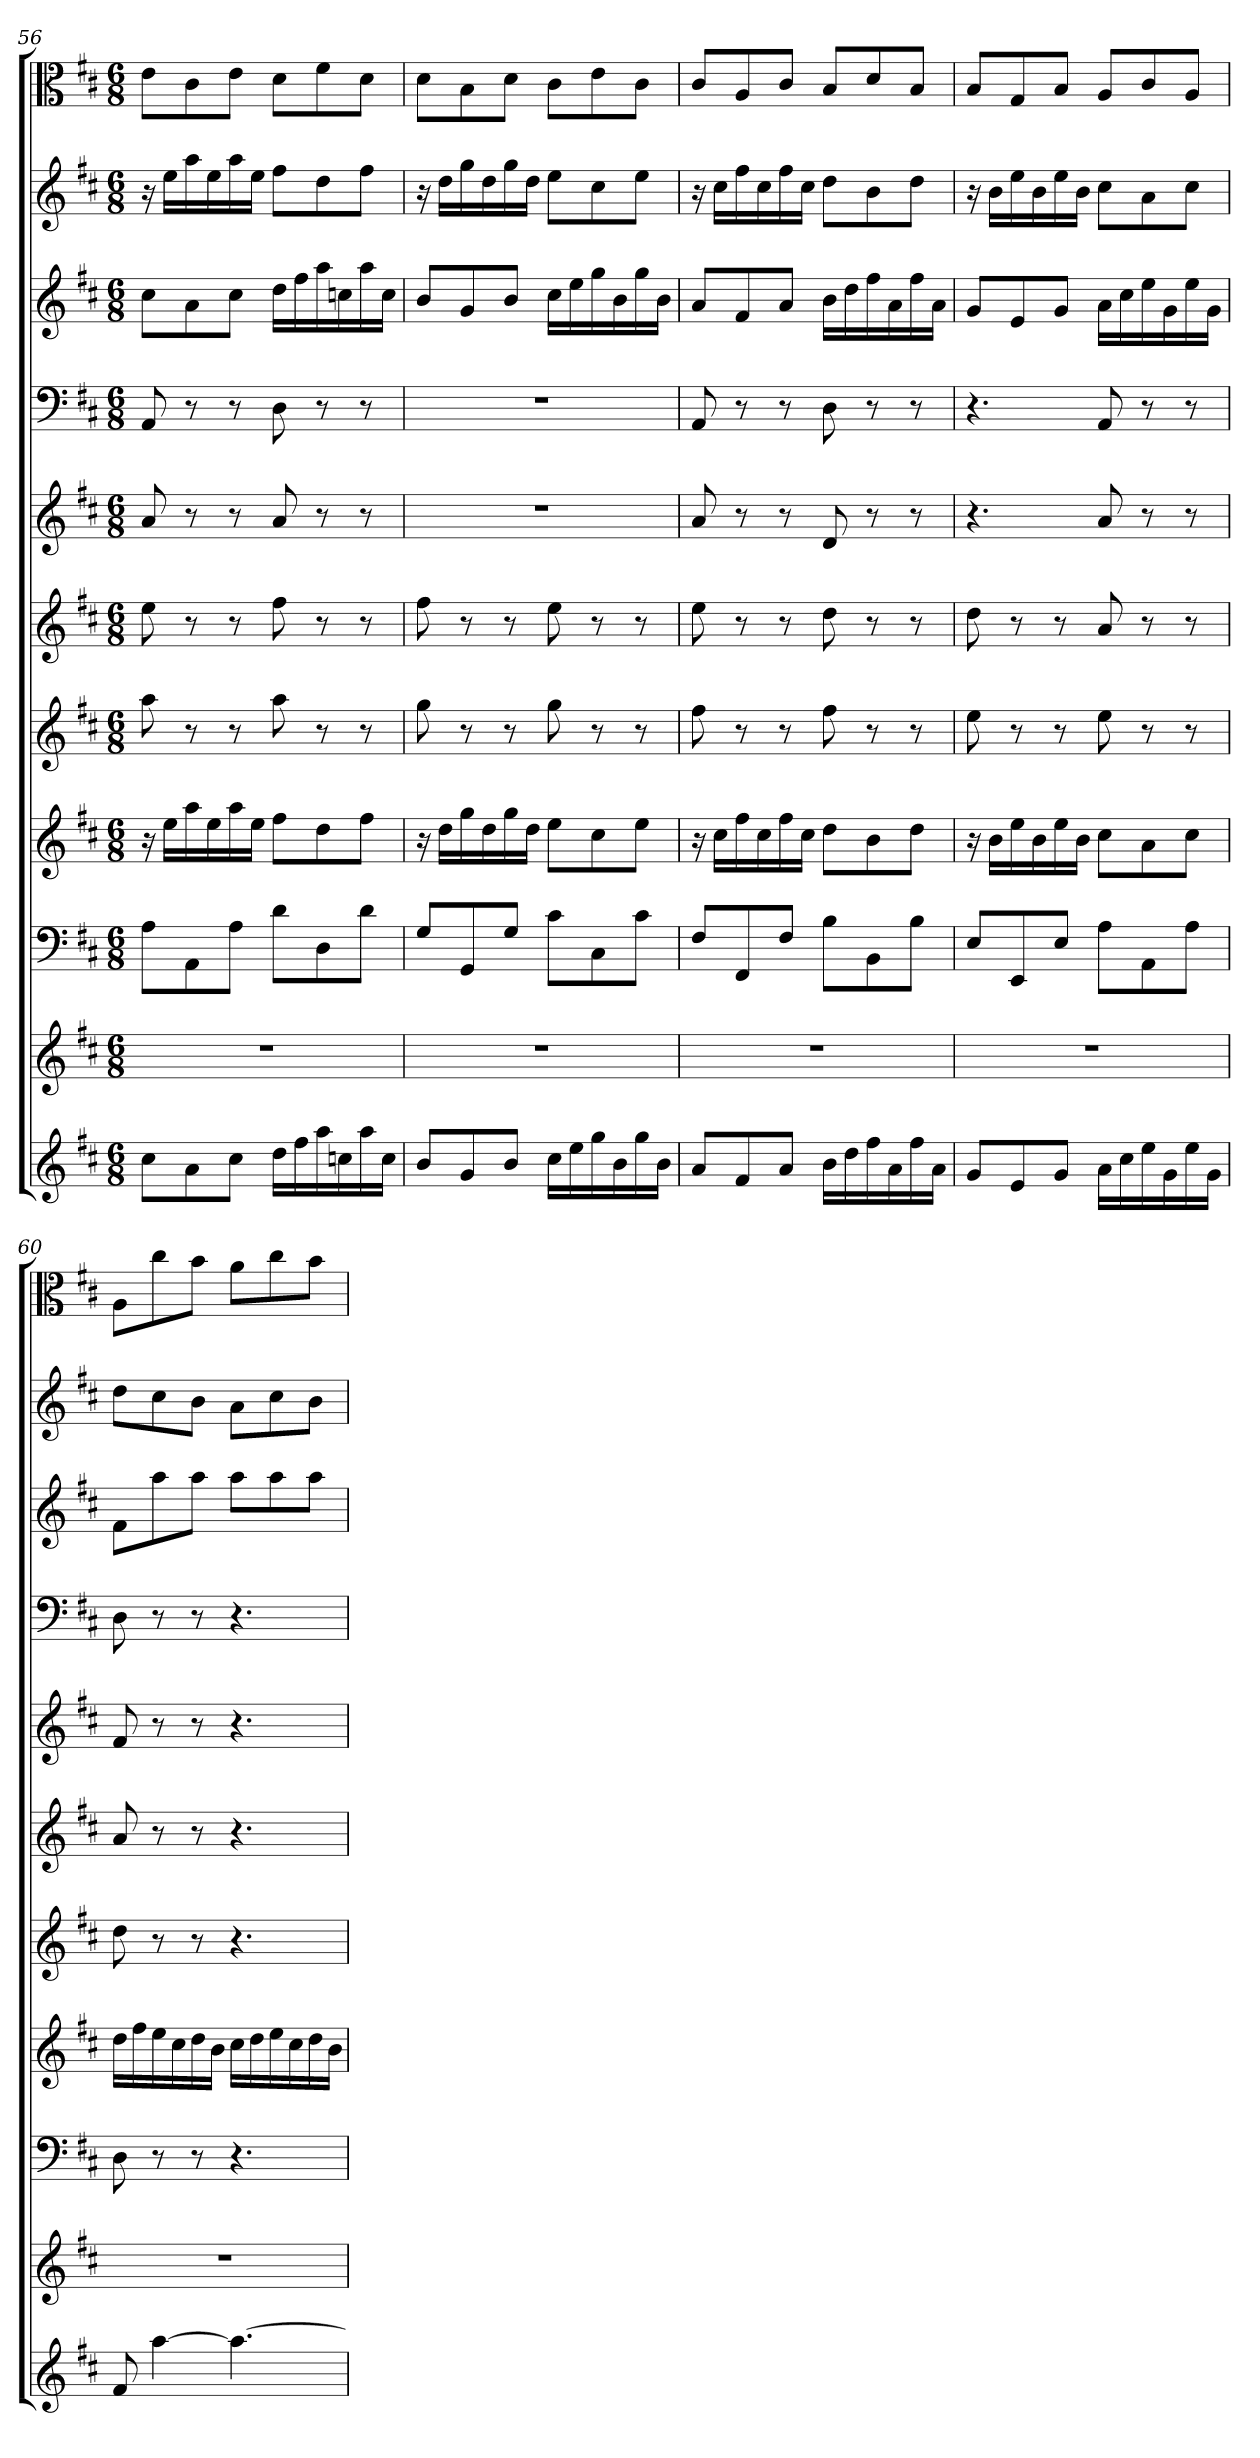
**kern	**kern	**kern	**kern	**kern	**kern	**kern	**kern	**kern	**kern	**kern
*part11	*part10	*part9	*part8	*part7	*part6	*part5	*part4	*part3	*part2	*part1
*staff11	*staff10	*staff9	*staff8	*staff7	*staff6	*staff5	*staff4	*staff3	*staff2	*staff1
*clefG2	*clefG2	*clefF4	*clefG2	*clefG2	*clefG2	*clefG2	*clefF4	*clefG2	*clefG2	*clefC3
*k[f#c#]	*k[f#c#]	*k[f#c#]	*k[f#c#]	*k[f#c#]	*k[f#c#]	*k[f#c#]	*k[f#c#]	*k[f#c#]	*k[f#c#]	*k[f#c#]
*D:	*D:	*D:	*D:	*D:	*D:	*D:	*D:	*D:	*D:	*D:
*M6/8	*M6/8	*M6/8	*M6/8	*M6/8	*M6/8	*M6/8	*M6/8	*M6/8	*M6/8	*M6/8
=56	=56	=56	=56	=56	=56	=56	=56	=56	=56	=56
8cc#\L	2.r	8A\L	16r	8aa\	8ee\	8a/	8AA/	8cc#\L	16r	8e\L
.	.	.	16ee\LL	.	.	.	.	.	16ee\LL	.
8a\	.	8AA\	16aa\	8r	8r	8r	8r	8a\	16aa\	8c#\
.	.	.	16ee\	.	.	.	.	.	16ee\	.
8cc#\J	.	8A\J	16aa\	8r	8r	8r	8r	8cc#\J	16aa\	8e\J
.	.	.	16ee\JJ	.	.	.	.	.	16ee\JJ	.
16dd\LL	.	8d\L	8ff#\L	8aa\	8ff#\	8a/	8D\	16dd\LL	8ff#\L	8d\L
16ff#\	.	.	.	.	.	.	.	16ff#\	.	.
16aa\	.	8D\	8dd\	8r	8r	8r	8r	16aa\	8dd\	8f#\
16ccn\	.	.	.	.	.	.	.	16ccn\	.	.
16aa\	.	8d\J	8ff#\J	8r	8r	8r	8r	16aa\	8ff#\J	8d\J
16cc\JJ	.	.	.	.	.	.	.	16cc\JJ	.	.
=57	=57	=57	=57	=57	=57	=57	=57	=57	=57	=57
8b/L	2.r	8G/L	16r	8gg\	8ff#\	2.r	2.r	8b/L	16r	8d\L
.	.	.	16dd\LL	.	.	.	.	.	16dd\LL	.
8g/	.	8GG/	16gg\	8r	8r	.	.	8g/	16gg\	8B\
.	.	.	16dd\	.	.	.	.	.	16dd\	.
8b/J	.	8G/J	16gg\	8r	8r	.	.	8b/J	16gg\	8d\J
.	.	.	16dd\JJ	.	.	.	.	.	16dd\JJ	.
16cc#\LL	.	8c#\L	8ee\L	8gg\	8ee\	.	.	16cc#\LL	8ee\L	8c#\L
16ee\	.	.	.	.	.	.	.	16ee\	.	.
16gg\	.	8C#\	8cc#\	8r	8r	.	.	16gg\	8cc#\	8e\
16b\	.	.	.	.	.	.	.	16b\	.	.
16gg\	.	8c#\J	8ee\J	8r	8r	.	.	16gg\	8ee\J	8c#\J
16b\JJ	.	.	.	.	.	.	.	16b\JJ	.	.
=58	=58	=58	=58	=58	=58	=58	=58	=58	=58	=58
8a/L	2.r	8F#/L	16r	8ff#\	8ee\	8a/	8AA/	8a/L	16r	8c#/L
.	.	.	16cc#\LL	.	.	.	.	.	16cc#\LL	.
8f#/	.	8FF#/	16ff#\	8r	8r	8r	8r	8f#/	16ff#\	8A/
.	.	.	16cc#\	.	.	.	.	.	16cc#\	.
8a/J	.	8F#/J	16ff#\	8r	8r	8r	8r	8a/J	16ff#\	8c#/J
.	.	.	16cc#\JJ	.	.	.	.	.	16cc#\JJ	.
16b\LL	.	8B\L	8dd\L	8ff#\	8dd\	8d/	8D\	16b\LL	8dd\L	8B/L
16dd\	.	.	.	.	.	.	.	16dd\	.	.
16ff#\	.	8BB\	8b\	8r	8r	8r	8r	16ff#\	8b\	8d/
16a\	.	.	.	.	.	.	.	16a\	.	.
16ff#\	.	8B\J	8dd\J	8r	8r	8r	8r	16ff#\	8dd\J	8B/J
16a\JJ	.	.	.	.	.	.	.	16a\JJ	.	.
=59	=59	=59	=59	=59	=59	=59	=59	=59	=59	=59
8g/L	2.r	8E/L	16r	8ee\	8dd\	4.r	4.r	8g/L	16r	8B/L
.	.	.	16b\LL	.	.	.	.	.	16b\LL	.
8e/	.	8EE/	16ee\	8r	8r	.	.	8e/	16ee\	8G/
.	.	.	16b\	.	.	.	.	.	16b\	.
8g/J	.	8E/J	16ee\	8r	8r	.	.	8g/J	16ee\	8B/J
.	.	.	16b\JJ	.	.	.	.	.	16b\JJ	.
16a\LL	.	8A\L	8cc#\L	8ee\	8a/	8a/	8AA/	16a\LL	8cc#\L	8A/L
16cc#\	.	.	.	.	.	.	.	16cc#\	.	.
16ee\	.	8AA\	8a\	8r	8r	8r	8r	16ee\	8a\	8c#/
16g\	.	.	.	.	.	.	.	16g\	.	.
16ee\	.	8A\J	8cc#\J	8r	8r	8r	8r	16ee\	8cc#\J	8A/J
16g\JJ	.	.	.	.	.	.	.	16g\JJ	.	.
=60	=60	=60	=60	=60	=60	=60	=60	=60	=60	=60
8f#/	2.r	8D\	16dd\LL	8dd\	8a/	8f#/	8D\	8f#\L	8dd\L	8A\L
.	.	.	16ff#\	.	.	.	.	.	.	.
[4aa\	.	8r	16ee\	8r	8r	8r	8r	8aa\	8cc#\	8cc#\
.	.	.	16cc#\	.	.	.	.	.	.	.
.	.	8r	16dd\	8r	8r	8r	8r	8aa\J	8b\J	8b\J
.	.	.	16b\JJ	.	.	.	.	.	.	.
4.aa\_	.	4.r	16cc#\LL	4.r	4.r	4.r	4.r	8aa\L	8a\L	8a\L
.	.	.	16dd\	.	.	.	.	.	.	.
.	.	.	16ee\	.	.	.	.	8aa\	8cc#\	8cc#\
.	.	.	16cc#\	.	.	.	.	.	.	.
.	.	.	16dd\	.	.	.	.	8aa\J	8b\J	8b\J
.	.	.	16b\JJ	.	.	.	.	.	.	.
=	=	=	=	=	=	=	=	=	=	=
*-	*-	*-	*-	*-	*-	*-	*-	*-	*-	*-
